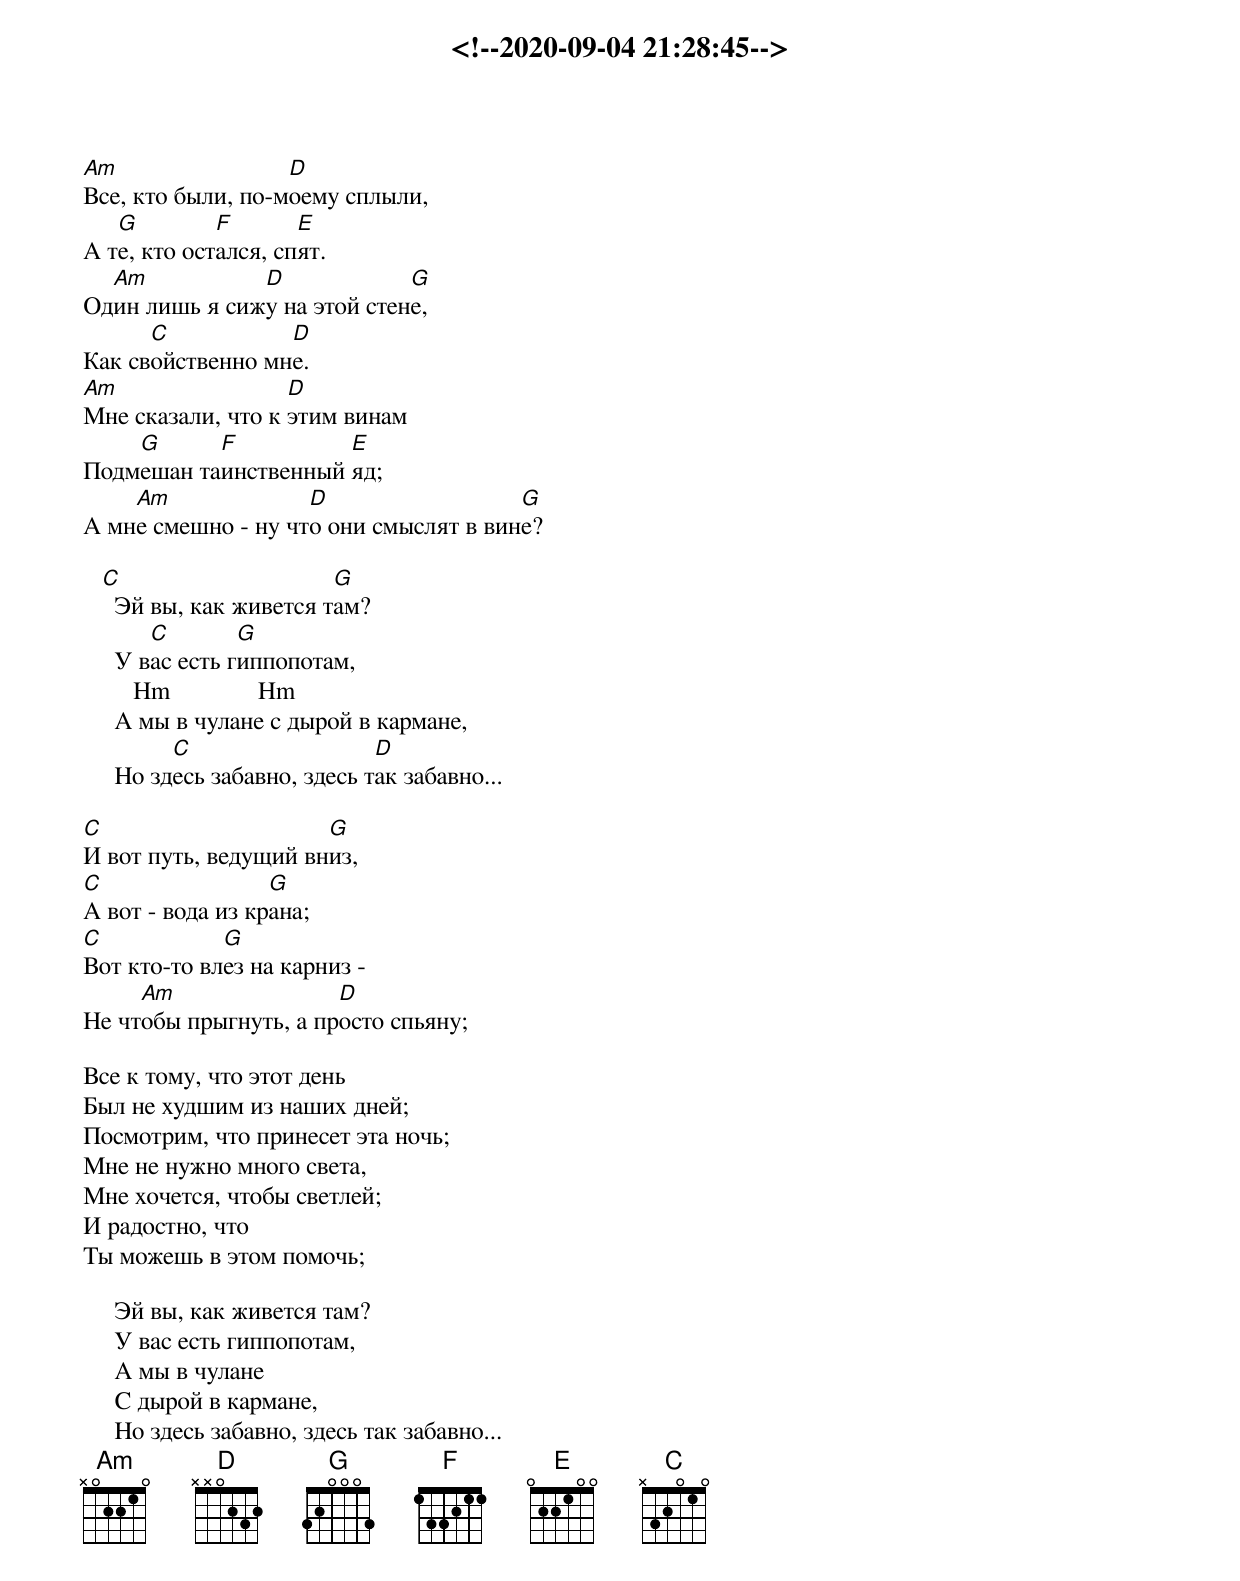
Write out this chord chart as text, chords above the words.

<!--2020-09-04 21:28:45-->
Am                 D
Все, кто были, по-моему сплыли,
   G         F       E
А те, кто остался, спят.
  Am           D             G
Один лишь я сижу на этой стене,
      C           D
Как свойственно мне.
Am                 D
Мне сказали, что к этим винам
    G      F          E
Подмешан таинственный яд;
    Am              D                  G
А мне смешно - ну что они смыслят в вине?

   C                     G
     Эй вы, как живется там?
        C        G
     У вас есть гиппопотам,
        Hm              Hm
     А мы в чулане с дырой в кармане,
          C                   D
     Но здесь забавно, здесь так забавно...

C                     G
И вот путь, ведущий вниз,
C                 G
А вот - вода из крана;
С            G
Вот кто-то влез на карниз -
     Am                D
Не чтобы прыгнуть, а просто спьяну;

Все к тому, что этот день
Был не худшим из наших дней;
Посмотрим, что принесет эта ночь;
Мне не нужно много света,
Мне хочется, чтобы светлей;
И радостно, что
Ты можешь в этом помочь;

     Эй вы, как живется там?
     У вас есть гиппопотам,
     А мы в чулане
     С дырой в кармане,
     Но здесь забавно, здесь так забавно...
